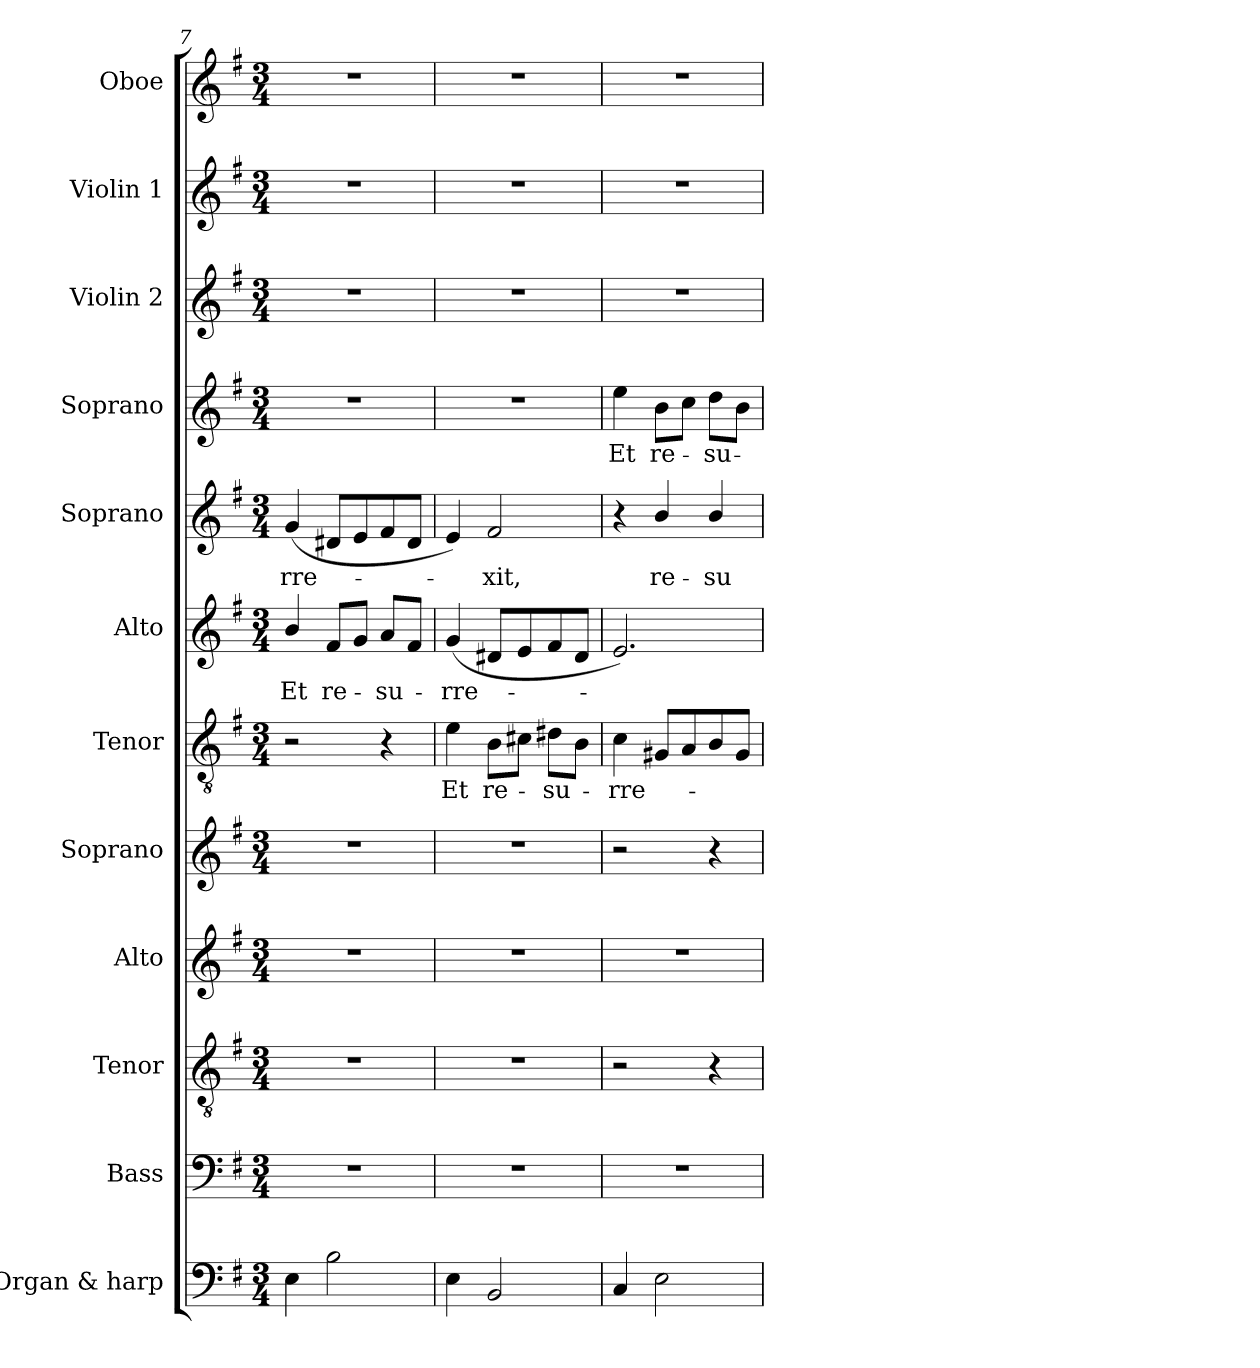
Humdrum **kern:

**kern	**kern	**kern	**kern	**kern	**kern	**text	**kern	**text	**kern	**text	**kern	**text	**kern	**kern	**kern
*part12	*part11	*part10	*part9	*part8	*part7	*part7	*part6	*part6	*part5	*part5	*part4	*part4	*part3	*part2	*part1
*staff12	*staff11	*staff10	*staff9	*staff8	*staff7	*staff7	*staff6	*staff6	*staff5	*staff5	*staff4	*staff4	*staff3	*staff2	*staff1
*I"Organ & harp	*I"Bass	*I"Tenor	*I"Alto	*I"Soprano	*I"Tenor	*	*I"Alto	*	*I"Soprano	*	*I"Soprano	*	*I"Violin 2	*I"Violin 1	*I"Oboe
*I'Org. & H.	*I'B.	*I'T.	*I'A.	*I'S.	*I'T.	*	*I'A.	*	*I'S.	*	*I'S.	*	*I'Vln. 2	*I'Vln. 1	*I'Ob.
*clefF4	*clefF4	*clefGv2	*clefG2	*clefG2	*clefGv2	*	*clefG2	*	*clefG2	*	*clefG2	*	*clefG2	*clefG2	*clefG2
*	*	*ITrd7c12	*	*	*ITrd7c12	*	*	*	*	*	*	*	*	*	*
*k[f#]	*k[f#]	*k[f#]	*k[f#]	*k[f#]	*k[f#]	*	*k[f#]	*	*k[f#]	*	*k[f#]	*	*k[f#]	*k[f#]	*k[f#]
*G:	*G:	*G:	*G:	*G:	*G:	*	*G:	*	*G:	*	*G:	*	*G:	*G:	*G:
*M3/4	*M3/4	*M3/4	*M3/4	*M3/4	*M3/4	*	*M3/4	*	*M3/4	*	*M3/4	*	*M3/4	*M3/4	*M3/4
=7	=7	=7	=7	=7	=7	=7	=7	=7	=7	=7	=7	=7	=7	=7	=7
!	!LO:N:vis=1	!LO:N:vis=1	!LO:N:vis=1	!LO:N:vis=1	!	!	!	!	!	!	!	!	!	!	!
!	!	!	!	!	!	!	!	!LO:LY:b:color=#000000	!	!	!	!	!	!	!
!	!	!	!	!	!	!	!	!	!	!LO:LY:b:color=#000000	!LO:N:vis=1	!	!LO:N:vis=1	!LO:N:vis=1	!LO:N:vis=1
4Ei\	2.r	2.r	2.r	2.r	2r	.	4bi/	Et	(4gi/	-rre-	2.r	.	2.r	2.r	2.r
!	!	!	!	!	!	!	!	!LO:LY:b:color=#000000	!	!	!	!	!	!	!
2Bi\	.	.	.	.	.	.	8f#i/L	re-	8d#Xi/L	.	.	.	.	.	.
.	.	.	.	.	.	.	8gi/J	.	8ei/	.	.	.	.	.	.
!	!	!	!	!	!	!	!	!LO:LY:b:color=#000000	!	!	!	!	!	!	!
.	.	.	.	.	4r	.	8ai/L	-su-	8f#i/	.	.	.	.	.	.
.	.	.	.	.	.	.	8f#i/J	.	8d#i/J	.	.	.	.	.	.
=8	=8	=8	=8	=8	=8	=8	=8	=8	=8	=8	=8	=8	=8	=8	=8
!	!LO:N:vis=1	!LO:N:vis=1	!LO:N:vis=1	!LO:N:vis=1	!	!	!	!	!	!	!	!	!	!	!
!	!	!	!	!	!	!LO:LY:b:color=#000000	!	!	!	!	!	!	!	!	!
!	!	!	!	!	!	!	!	!LO:LY:b:color=#000000	!	!	!LO:N:vis=1	!	!LO:N:vis=1	!LO:N:vis=1	!LO:N:vis=1
4Ei\	2.r	2.r	2.r	2.r	4Ei\	Et	(4gi/	-rre-	4ei/)	.	2.r	.	2.r	2.r	2.r
!	!	!	!	!	!	!LO:LY:b:color=#000000	!	!	!	!	!	!	!	!	!
!	!	!	!	!	!	!	!	!	!	!LO:LY:b:color=#000000	!	!	!	!	!
2BBi/	.	.	.	.	8BBi\L	re-	8d#Xi/L	.	2f#i/	-xit,	.	.	.	.	.
.	.	.	.	.	8C#i\J	.	8ei/	.	.	.	.	.	.	.	.
!	!	!	!	!	!	!LO:LY:b:color=#000000	!	!	!	!	!	!	!	!	!
.	.	.	.	.	8D#i\L	-su-	8f#i/	.	.	.	.	.	.	.	.
.	.	.	.	.	8BBi\J	.	8d#i/J	.	.	.	.	.	.	.	.
=9	=9	=9	=9	=9	=9	=9	=9	=9	=9	=9	=9	=9	=9	=9	=9
!	!LO:N:vis=1	!	!LO:N:vis=1	!	!	!	!	!	!	!	!	!	!	!	!
!	!	!	!	!	!	!LO:LY:b:color=#000000	!	!	!	!	!	!	!	!	!
!	!	!	!	!	!	!	!	!	!	!	!	!LO:LY:b:color=#000000	!LO:N:vis=1	!LO:N:vis=1	!LO:N:vis=1
4Ci/	2.r	2r	2.r	2r	4Ci\	-rre-	2.ei/)	.	4r	.	4eei\	Et	2.r	2.r	2.r
!	!	!	!	!	!	!	!	!	!	!LO:LY:b:color=#000000	!	!	!	!	!
!	!	!	!	!	!	!	!	!	!	!	!	!LO:LY:b:color=#000000	!	!	!
2Ei\	.	.	.	.	8GG#Xi/L	.	.	.	4bi/	re-	8bi\L	re-	.	.	.
.	.	.	.	.	8AAi/	.	.	.	.	.	8cci\J	.	.	.	.
!	!	!	!	!	!	!	!	!	!	!LO:LY:b:color=#000000	!	!	!	!	!
!	!	!	!	!	!	!	!	!	!	!	!	!LO:LY:b:color=#000000	!	!	!
.	.	4r	.	4r	8BBi/	.	.	.	4bi/	-su-	8ddi\L	-su-	.	.	.
.	.	.	.	.	8GG#i/J	.	.	.	.	.	8bi\J	.	.	.	.
=	=	=	=	=	=	=	=	=	=	=	=	=	=	=	=
*-	*-	*-	*-	*-	*-	*-	*-	*-	*-	*-	*-	*-	*-	*-	*-
